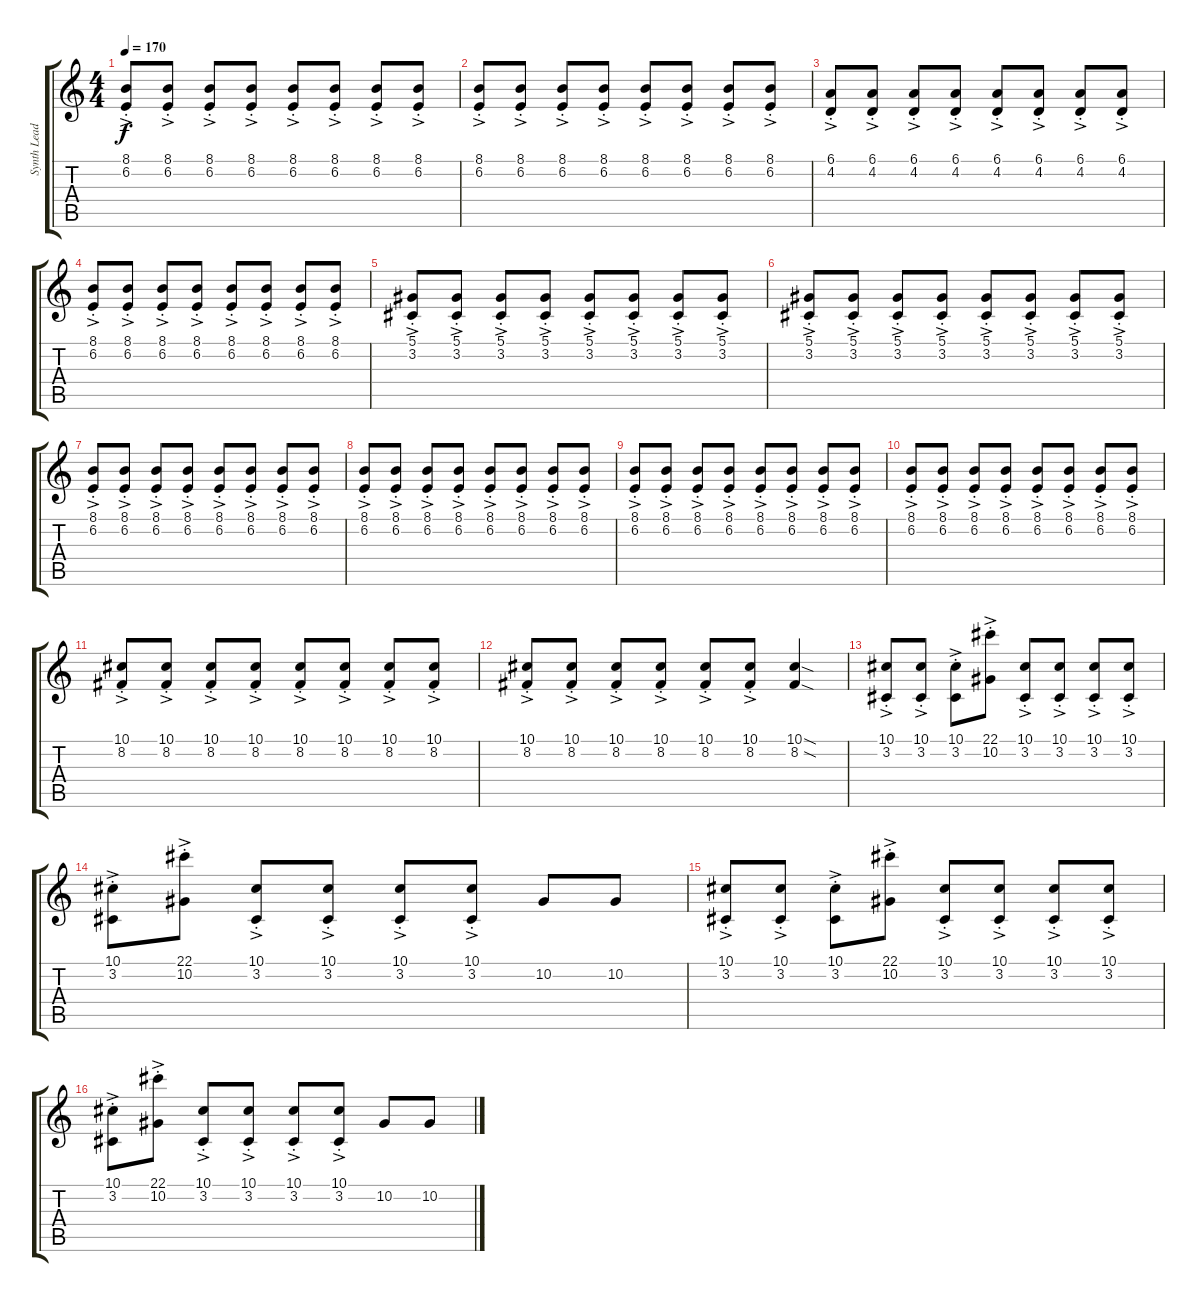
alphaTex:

\track ("Synth Lead" "Synth Lead") {instrument lead1square}
\staff {score tabs}
\tuning (Eb4 Bb3 Gb3 Db3 Ab2 Db2) {hide}
\ts (4 4)
\tempo 170
\clef g2
\ks c
(8.1{ac st} 6.2{ac st}).8{dy f} (8.1{ac st} 6.2{ac st}).8 (8.1{ac st} 6.2{ac st}).8 (8.1{ac st} 6.2{ac st}).8 (8.1{ac st} 6.2{ac st}).8 (8.1{ac st} 6.2{ac st}).8 (8.1{ac st} 6.2{ac st}).8 (8.1{ac st} 6.2{ac st}).8 |
(8.1{ac st} 6.2{ac st}).8 (8.1{ac st} 6.2{ac st}).8 (8.1{ac st} 6.2{ac st}).8 (8.1{ac st} 6.2{ac st}).8 (8.1{ac st} 6.2{ac st}).8 (8.1{ac st} 6.2{ac st}).8 (8.1{ac st} 6.2{ac st}).8 (8.1{ac st} 6.2{ac st}).8 |
(6.1{ac st} 4.2{ac st}).8 (6.1{ac st} 4.2{ac st}).8 (6.1{ac st} 4.2{ac st}).8 (6.1{ac st} 4.2{ac st}).8 (6.1{ac st} 4.2{ac st}).8 (6.1{ac st} 4.2{ac st}).8 (6.1{ac st} 4.2{ac st}).8 (6.1{ac st} 4.2{ac st}).8 |
(8.1{ac st} 6.2{ac st}).8 (8.1{ac st} 6.2{ac st}).8 (8.1{ac st} 6.2{ac st}).8 (8.1{ac st} 6.2{ac st}).8 (8.1{ac st} 6.2{ac st}).8 (8.1{ac st} 6.2{ac st}).8 (8.1{ac st} 6.2{ac st}).8 (8.1{ac st} 6.2{ac st}).8 |
(5.1{ac st} 3.2{ac st}).8 (5.1{ac st} 3.2{ac st}).8 (5.1{ac st} 3.2{ac st}).8 (5.1{ac st} 3.2{ac st}).8 (5.1{ac st} 3.2{ac st}).8 (5.1{ac st} 3.2{ac st}).8 (5.1{ac st} 3.2{ac st}).8 (5.1{ac st} 3.2{ac st}).8 |
(5.1{ac st} 3.2{ac st}).8 (5.1{ac st} 3.2{ac st}).8 (5.1{ac st} 3.2{ac st}).8 (5.1{ac st} 3.2{ac st}).8 (5.1{ac st} 3.2{ac st}).8 (5.1{ac st} 3.2{ac st}).8 (5.1{ac st} 3.2{ac st}).8 (5.1{ac st} 3.2{ac st}).8 |
(8.1{ac st} 6.2{ac st}).8 (8.1{ac st} 6.2{ac st}).8 (8.1{ac st} 6.2{ac st}).8 (8.1{ac st} 6.2{ac st}).8 (8.1{ac st} 6.2{ac st}).8 (8.1{ac st} 6.2{ac st}).8 (8.1{ac st} 6.2{ac st}).8 (8.1{ac st} 6.2{ac st}).8 |
(8.1{ac st} 6.2{ac st}).8 (8.1{ac st} 6.2{ac st}).8 (8.1{ac st} 6.2{ac st}).8 (8.1{ac st} 6.2{ac st}).8 (8.1{ac st} 6.2{ac st}).8 (8.1{ac st} 6.2{ac st}).8 (8.1{ac st} 6.2{ac st}).8 (8.1{ac st} 6.2{ac st}).8 |
(8.1{ac st} 6.2{ac st}).8 (8.1{ac st} 6.2{ac st}).8 (8.1{ac st} 6.2{ac st}).8 (8.1{ac st} 6.2{ac st}).8 (8.1{ac st} 6.2{ac st}).8 (8.1{ac st} 6.2{ac st}).8 (8.1{ac st} 6.2{ac st}).8 (8.1{ac st} 6.2{ac st}).8 |
(8.1{ac st} 6.2{ac st}).8 (8.1{ac st} 6.2{ac st}).8 (8.1{ac st} 6.2{ac st}).8 (8.1{ac st} 6.2{ac st}).8 (8.1{ac st} 6.2{ac st}).8 (8.1{ac st} 6.2{ac st}).8 (8.1{ac st} 6.2{ac st}).8 (8.1{ac st} 6.2{ac st}).8 |
(10.1{ac st} 8.2{ac st}).8 (10.1{ac st} 8.2{ac st}).8 (10.1{ac st} 8.2{ac st}).8 (10.1{ac st} 8.2{ac st}).8 (10.1{ac st} 8.2{ac st}).8 (10.1{ac st} 8.2{ac st}).8 (10.1{ac st} 8.2{ac st}).8 (10.1{ac st} 8.2{ac st}).8 |
(10.1{ac st} 8.2{ac st}).8 (10.1{ac st} 8.2{ac st}).8 (10.1{ac st} 8.2{ac st}).8 (10.1{ac st} 8.2{ac st}).8 (10.1{ac st} 8.2{ac st}).8 (10.1{ac st} 8.2{ac st}).8 (10.1{sod} 8.2{sod}).4 |
(10.1{ac st} 3.2{ac st}).8 (10.1{ac st} 3.2{ac st}).8 (10.1{ac st} 3.2{ac st}).8 (22.1{ac st} 10.2{ac st}).8 (10.1{ac st} 3.2{ac st}).8 (10.1{ac st} 3.2{ac st}).8 (10.1{ac st} 3.2{ac st}).8 (10.1{ac st} 3.2{ac st}).8 |
(10.1{ac st} 3.2{ac st}).8 (22.1{ac st} 10.2{ac st}).8 (10.1{ac st} 3.2{ac st}).8 (10.1{ac st} 3.2{ac st}).8 (10.1{ac st} 3.2{ac st}).8 (10.1{ac st} 3.2{ac st}).8 10.2.8 10.2.8 |
(10.1{ac st} 3.2{ac st}).8 (10.1{ac st} 3.2{ac st}).8 (10.1{ac st} 3.2{ac st}).8 (22.1{ac st} 10.2{ac st}).8 (10.1{ac st} 3.2{ac st}).8 (10.1{ac st} 3.2{ac st}).8 (10.1{ac st} 3.2{ac st}).8 (10.1{ac st} 3.2{ac st}).8 |
(10.1{ac st} 3.2{ac st}).8 (22.1{ac st} 10.2{ac st}).8 (10.1{ac st} 3.2{ac st}).8 (10.1{ac st} 3.2{ac st}).8 (10.1{ac st} 3.2{ac st}).8 (10.1{ac st} 3.2{ac st}).8 10.2.8 10.2.8
